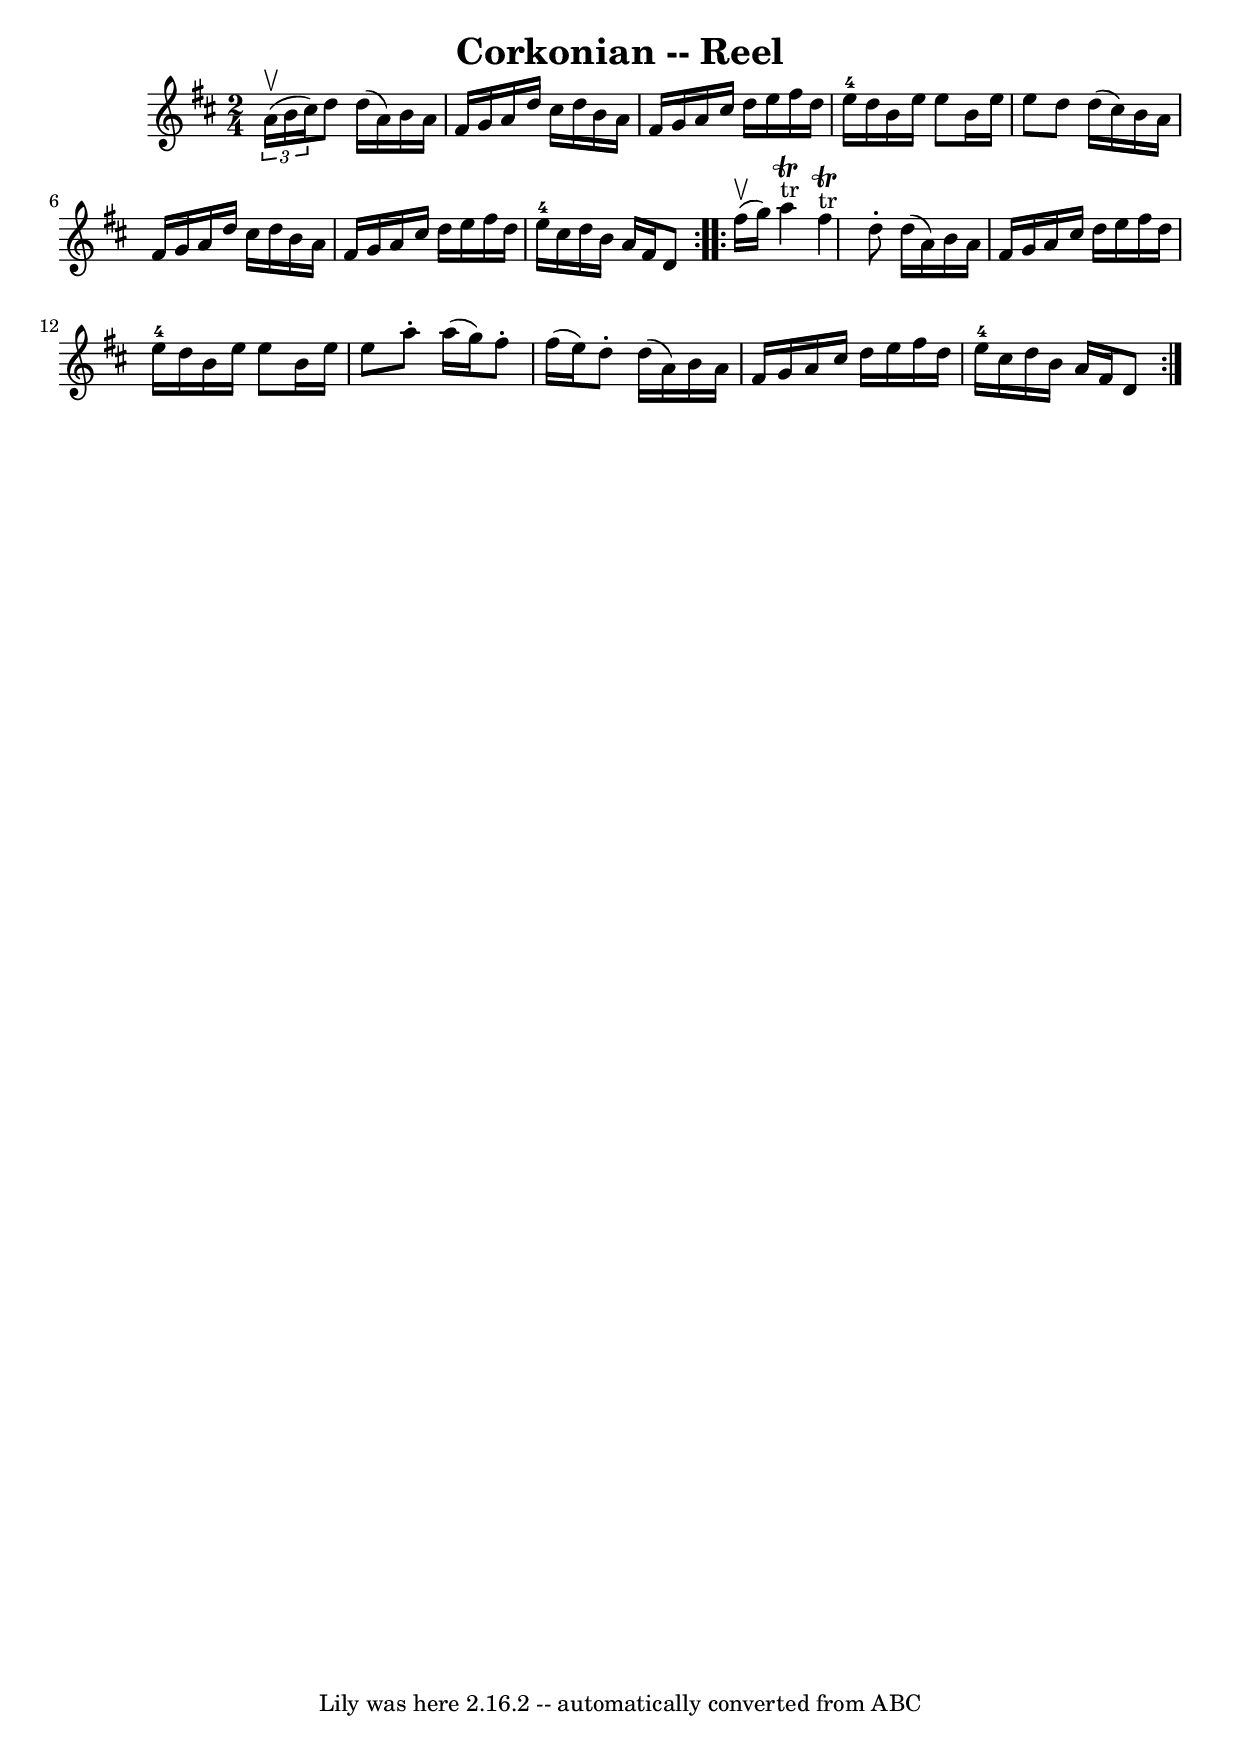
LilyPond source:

\version "2.16.2"
\include "Mammoth.ily"
\header {
  %% book = "Ryan's Mammoth Collection"
  crossRefNumber = "1"
  footnotes = "\\\\146\\\\Similar to The Merry Blacksmith"
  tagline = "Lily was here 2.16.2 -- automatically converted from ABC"
  title = "Corkonian -- Reel"

}
voicedefault =  {



  \repeat volta 2 {

    \time 2/4 
    \key d \major
    \times 2/3 { a'16^\upbow(b'16 cis''16) 
	       } 
    |
    d''8 d''16 (a'16) b'16 a'16 fis'16 g'16    
    |
    a'16 d''16 cis''16 d''16 b'16 a'16 fis'16 g'16  
    |
    a'16 cis''16 d''16 e''16 fis''16 d''16 e''16 
    -4 d''16    |
    b'16 e''16 e''8 b'16 e''16 e''8    
    |
    d''8 d''16 (cis''16) b'16 a'16 fis'16 g'16    
    |
    a'16 d''16 cis''16 d''16 b'16 a'16 fis'16 g'16  
    |
    a'16 cis''16 d''16 e''16 fis''16 d''16 e''16 
    -4 cis''16    |
    d''16 b'16 a'16 fis'16 d'8    

  } 
  \repeat volta 2 {
    fis''16^\upbow(g''16) |
    a''4 ^"tr"^\trill fis''4^"tr"^\trill   |
    d''8 -. d''16 (a'16)  
    b'16 a'16 fis'16 g'16    |
    a'16 cis''16 d''16 e''16 
    fis''16 d''16 e''16-4 d''16    |
    b'16 e''16 e''8   
    b'16 e''16 e''8    |
    a''8 -. a''16 (g''16) fis''8 
    -. fis''16 (e''16)   |
    d''8 -. d''16 (a'16) b'16    
    a'16 fis'16 g'16    |
    a'16 cis''16 d''16 e''16    
    fis''16 d''16 e''16-4 cis''16    |
    d''16 b'16 a'16    
    fis'16 d'8    
  }   

}

\score{
  <<

    \context Staff="default"
    {
      \voicedefault 
      
    }

  >>
  \layout {
    
  }
  \midi {
  }

}
